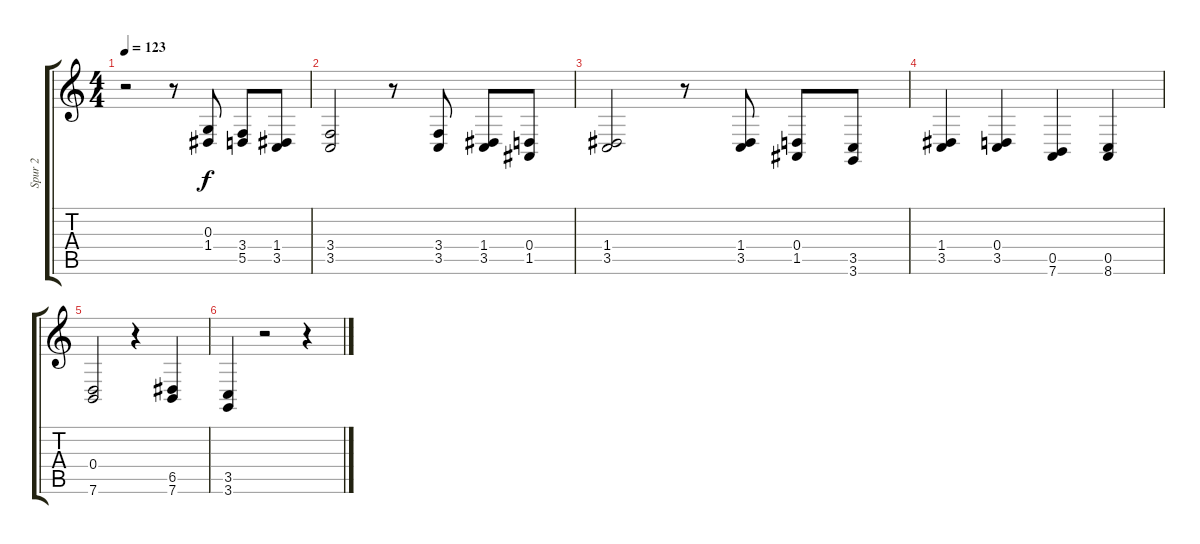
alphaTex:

\track ("Spur 2" "Spur 2") {instrument choiraahs}
\staff {score tabs}
\tuning (E4 B3 G3 D3 A2 E2) {hide}
\ts (4 4)
\tempo 123
\clef g2
\ks c
r.2{dy f} r.8 (0.3 1.4).8 (3.4 5.5).8 (1.4 3.5).8 |
(3.4 3.5).2 r.8 (3.4 3.5).8 (1.4 3.5).8 (0.4 1.5).8 |
(1.4 3.5).2 r.8 (1.4 3.5).8 (0.4 1.5).8 (3.5 3.6).8 |
(1.4 3.5).4 (0.4 3.5).4 (0.5 7.6).4 (0.5 8.6).4 |
(0.4 7.6).2 r.4 (6.5 7.6).4 |
(3.5 3.6).4 r.2 r.4
